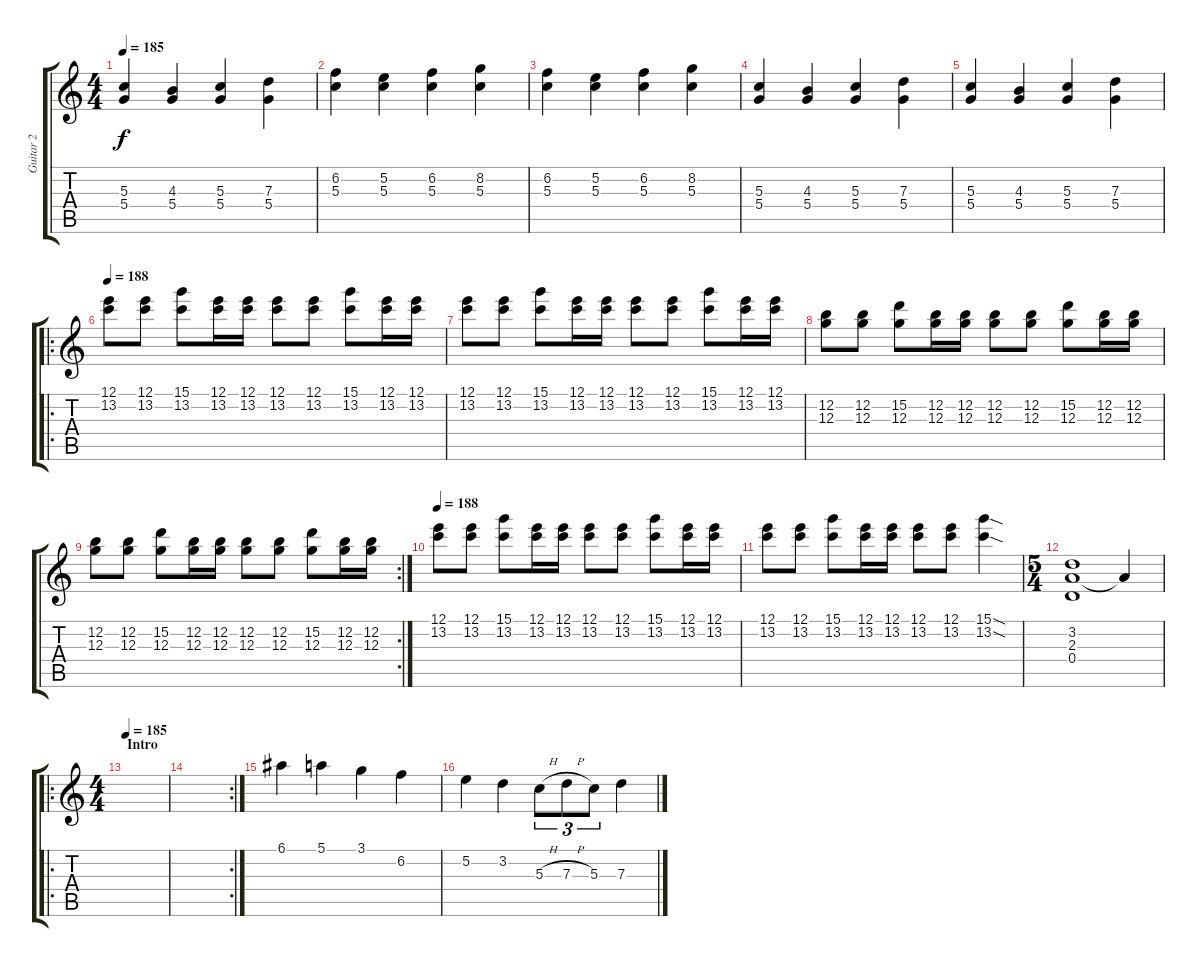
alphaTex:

\track ("Guitar 2" "Guitar 2") {instrument distortionguitar}
\staff {score tabs}
\tuning (E4 B3 G3 D3 A2 E2) {hide}
\ts (4 4)
\tempo 185
\clef g2
\ks c
(5.3 5.4).4{dy f} (4.3 5.4).4 (5.3 5.4).4 (7.3 5.4).4 |
(6.2 5.3).4 (5.2 5.3).4 (6.2 5.3).4 (8.2 5.3).4 |
(6.2 5.3).4 (5.2 5.3).4 (6.2 5.3).4 (8.2 5.3).4 |
(5.3 5.4).4 (4.3 5.4).4 (5.3 5.4).4 (7.3 5.4).4 |
(5.3 5.4).4 (4.3 5.4).4 (5.3 5.4).4 (7.3 5.4).4 |
\ro
\tempo 188
(12.1 13.2).8{volume 8} (12.1 13.2).8 (15.1 13.2).8 (12.1 13.2).16 (12.1 13.2).16 (12.1 13.2).8 (12.1 13.2).8 (15.1 13.2).8 (12.1 13.2).16 (12.1 13.2).16 |
(12.1 13.2).8 (12.1 13.2).8 (15.1 13.2).8 (12.1 13.2).16 (12.1 13.2).16 (12.1 13.2).8 (12.1 13.2).8 (15.1 13.2).8 (12.1 13.2).16 (12.1 13.2).16 |
(12.2 12.3).8 (12.2 12.3).8 (15.2 12.3).8 (12.2 12.3).16 (12.2 12.3).16 (12.2 12.3).8 (12.2 12.3).8 (15.2 12.3).8 (12.2 12.3).16 (12.2 12.3).16 |
\rc 2
(12.2 12.3).8 (12.2 12.3).8 (15.2 12.3).8 (12.2 12.3).16 (12.2 12.3).16 (12.2 12.3).8 (12.2 12.3).8 (15.2 12.3).8 (12.2 12.3).16 (12.2 12.3).16 |
\tempo 188
(12.1 13.2).8{volume 8} (12.1 13.2).8 (15.1 13.2).8 (12.1 13.2).16 (12.1 13.2).16 (12.1 13.2).8 (12.1 13.2).8 (15.1 13.2).8 (12.1 13.2).16 (12.1 13.2).16 |
(12.1 13.2).8 (12.1 13.2).8 (15.1 13.2).8 (12.1 13.2).16 (12.1 13.2).16 (12.1 13.2).8 (12.1 13.2).8 (15.1{sod} 13.2{sod}).4 |
\ts (5 4)
(3.2 2.3 0.4).1 2.3{t}.4 |
\ro
\ts (4 4)
\section ("" "Intro")
\tempo 185
|
\rc 2
|
6.1.4 5.1.4 3.1.4 6.2.4 |
5.2.4 3.2.4 5.3{h}.8{tu (3 2)} 7.3{h}.8{tu (3 2)} 5.3.8{tu (3 2)} 7.3.4
